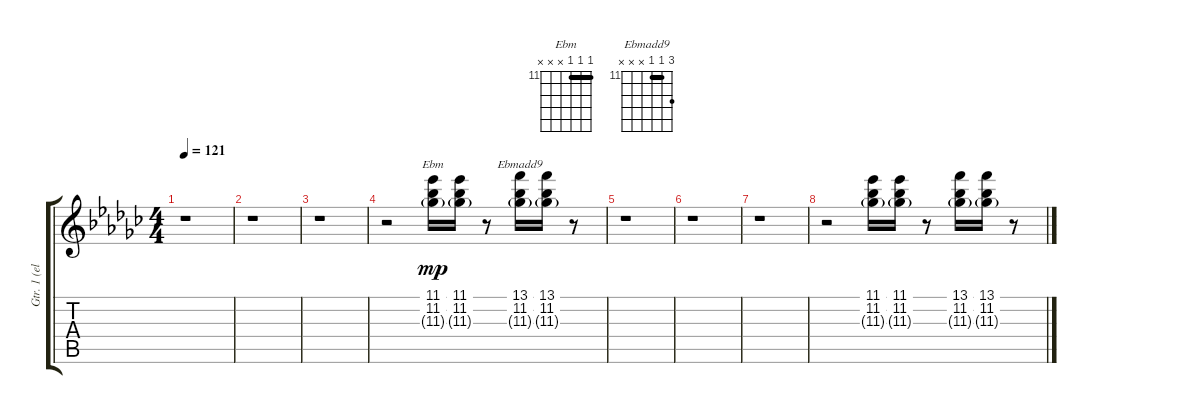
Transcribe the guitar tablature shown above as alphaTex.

\track ("Gtr. 1 (elec.)" "Gtr. 1 (el") {instrument electricguitarjazz}
\staff {score tabs}
\tuning (E4 B3 G3 D3 A2 E2) {hide}
\chord ("Ebm" 11 11 11 x x x) {firstfret 11 barre 11}
\chord ("Ebmadd9" 13 11 11 x x x) {firstfret 11 barre 11}
\ts (4 4)
\tempo 121
\clef g2
\ks ebminor
r.1{dy mp volume 3} |
r.1 |
r.1 |
r.2 (11.1 11.2 11.3{g}).16{ch "Ebm"} (11.1 11.2 11.3{g}).16 r.8 (13.1 11.2 11.3{g}).16{ch "Ebmadd9"} (13.1 11.2 11.3{g}).16 r.8 |
r.1{volume 0} |
r.1 |
r.1 |
r.2 (11.1 11.2 11.3{g}).16 (11.1 11.2 11.3{g}).16 r.8 (13.1 11.2 11.3{g}).16 (13.1 11.2 11.3{g}).16 r.8
